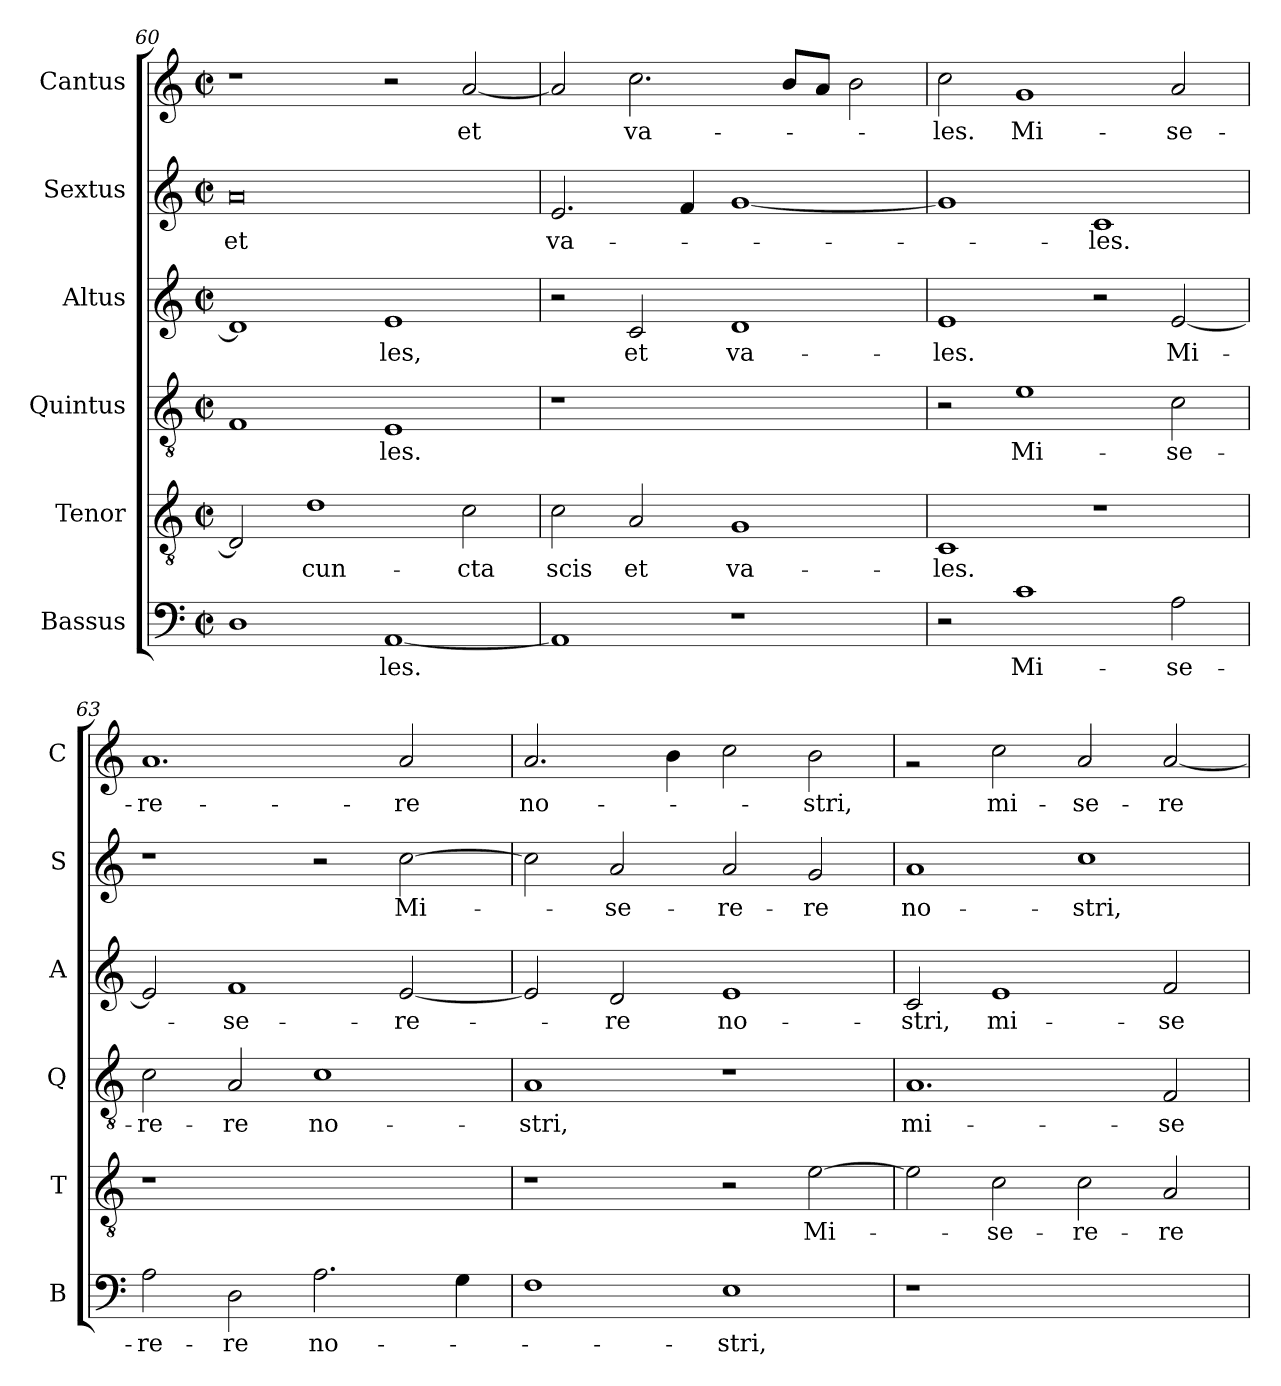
**kern	**text	**kern	**text	**kern	**text	**kern	**text	**kern	**text	**kern	**text
*part6	*part6	*part5	*part5	*part4	*part4	*part3	*part3	*part2	*part2	*part1	*part1
*staff6	*staff6	*staff5	*staff5	*staff4	*staff4	*staff3	*staff3	*staff2	*staff2	*staff1	*staff1
*I"Bassus	*	*I"Tenor	*	*I"Quintus	*	*I"Altus	*	*I"Sextus	*	*I"Cantus	*
*I'B	*	*I'T	*	*I'Q	*	*I'A	*	*I'S	*	*I'C	*
*clefF4	*	*clefGv2	*	*clefGv2	*	*clefG2	*	*clefG2	*	*clefG2	*
*k[]	*	*k[]	*	*k[]	*	*k[]	*	*k[]	*	*k[]	*
*C:	*	*C:	*	*C:	*	*C:	*	*C:	*	*C:	*
*M2/2	*	*M2/2	*	*M2/2	*	*M2/2	*	*M2/2	*	*M2/2	*
*met(c|)	*	*met(c|)	*	*met(c|)	*	*met(c|)	*	*met(c|)	*	*met(c|)	*
=60	=60	=60	=60	=60	=60	=60	=60	=60	=60	=60	=60
!	!	!	!	!	!	!	!	!	!LO:LY:b	!	!
1D	.	2D/]	.	1F	.	1d]	.	0a	et	1r	.
!	!	!	!LO:LY:b	!	!	!	!	!	!	!	!
.	.	1d	cun-	.	.	.	.	.	.	.	.
!	!LO:LY:b	!	!	!	!LO:LY:b	!	!LO:LY:b	!	!	!	!
[1AA	-les.	.	.	1E	-les.	1e	-les,	.	.	2r	.
!	!	!	!LO:LY:b	!	!	!	!	!	!	!	!LO:LY:b
.	.	2c\	-cta	.	.	.	.	.	.	[2a/	et
=61	=61	=61	=61	=61	=61	=61	=61	=61	=61	=61	=61
!	!	!	!LO:LY:b	!	!	!	!	!	!LO:LY:b	!	!
1AA]	.	2c\	scis	1r	.	2r	.	2.e/	va-	2a/]	.
!	!	!	!LO:LY:b	!	!	!	!LO:LY:b	!	!	!	!LO:LY:b
.	.	2A/	et	.	.	2c/	et	.	.	2.cc\	va-
.	.	.	.	.	.	.	.	4f/	.	.	.
!	!	!	!LO:LY:b	!	!	!	!LO:LY:b	!	!	!	!
1r	.	1G	va-	1ryy	.	1d	va-	[1g	.	.	.
.	.	.	.	.	.	.	.	.	.	8b/L	.
.	.	.	.	.	.	.	.	.	.	8a/J	.
.	.	.	.	.	.	.	.	.	.	2b\	.
!!LO:LB:g=z
=62	=62	=62	=62	=62	=62	=62	=62	=62	=62	=62	=62
!	!	!	!LO:LY:b	!	!	!	!LO:LY:b	!	!	!	!LO:LY:b
2r	.	1C	-les.	2r	.	1e	-les.	1g]	.	2cc\	-les.
!	!LO:LY:b	!	!	!	!LO:LY:b	!	!	!	!	!	!LO:LY:b
1c	Mi-	.	.	1e	Mi-	.	.	.	.	1g	Mi-
!	!	!	!	!	!	!	!	!	!LO:LY:b	!	!
.	.	1r	.	.	.	2r	.	1c	-les.	.	.
!	!LO:LY:b	!	!	!	!LO:LY:b	!	!LO:LY:b	!	!	!	!LO:LY:b
2A\	-se-	.	.	2c\	-se-	[2e/	Mi-	.	.	2a/	-se-
=63	=63	=63	=63	=63	=63	=63	=63	=63	=63	=63	=63
!	!LO:LY:b	!	!	!	!LO:LY:b	!	!	!	!	!	!LO:LY:b
2A\	-re-	1r	.	2c\	-re-	2e/]	.	1r	.	1.a	-re-
!	!LO:LY:b	!	!	!	!LO:LY:b	!	!LO:LY:b	!	!	!	!
2D\	-re	.	.	2A/	-re	1f	-se-	.	.	.	.
!	!LO:LY:b	!	!	!	!LO:LY:b	!	!	!	!	!	!
2.A\	no-	1ryy	.	1c	no-	.	.	2r	.	.	.
!	!	!	!	!	!	!	!LO:LY:b	!	!LO:LY:b	!	!LO:LY:b
.	.	.	.	.	.	[2e/	-re-	[2cc\	Mi-	2a/	-re
4G\	.	.	.	.	.	.	.	.	.	.	.
=64	=64	=64	=64	=64	=64	=64	=64	=64	=64	=64	=64
!	!	!	!	!	!LO:LY:b	!	!	!	!	!	!LO:LY:b
1F	.	1r	.	1A	-stri,	2e/]	.	2cc\]	.	2.a/	no-
!	!	!	!	!	!	!	!LO:LY:b	!	!LO:LY:b	!	!
.	.	.	.	.	.	2d/	-re	2a/	-se-	.	.
.	.	.	.	.	.	.	.	.	.	4b\	.
!	!LO:LY:b	!	!	!	!	!	!LO:LY:b	!	!LO:LY:b	!	!
1E	-stri,	2r	.	1r	.	1e	no-	2a/	-re-	2cc\	.
!	!	!	!LO:LY:b	!	!	!	!	!	!LO:LY:b	!	!LO:LY:b
.	.	[2e\	Mi-	.	.	.	.	2g/	-re	2b\	-stri,
=65	=65	=65	=65	=65	=65	=65	=65	=65	=65	=65	=65
!	!	!	!	!	!LO:LY:b	!	!LO:LY:b	!	!LO:LY:b	!	!
1r	.	2e\]	.	1.A	mi-	2c/	-stri,	1a	no-	2rg	.
!	!	!	!LO:LY:b	!	!	!	!LO:LY:b	!	!	!	!LO:LY:b
.	.	2c\	-se-	.	.	1e	mi-	.	.	2cc\	mi-
!	!	!	!LO:LY:b	!	!	!	!	!	!LO:LY:b	!	!LO:LY:b
1ryy	.	2c\	-re-	.	.	.	.	1cc	-stri,	2a/	-se-
!	!	!	!LO:LY:b	!	!LO:LY:b	!	!LO:LY:b	!	!	!	!LO:LY:b
.	.	2A/	-re	2F/	-se-	2f/	-se-	.	.	[2a/	-re-
=	=	=	=	=	=	=	=	=	=	=	=
*-	*-	*-	*-	*-	*-	*-	*-	*-	*-	*-	*-
